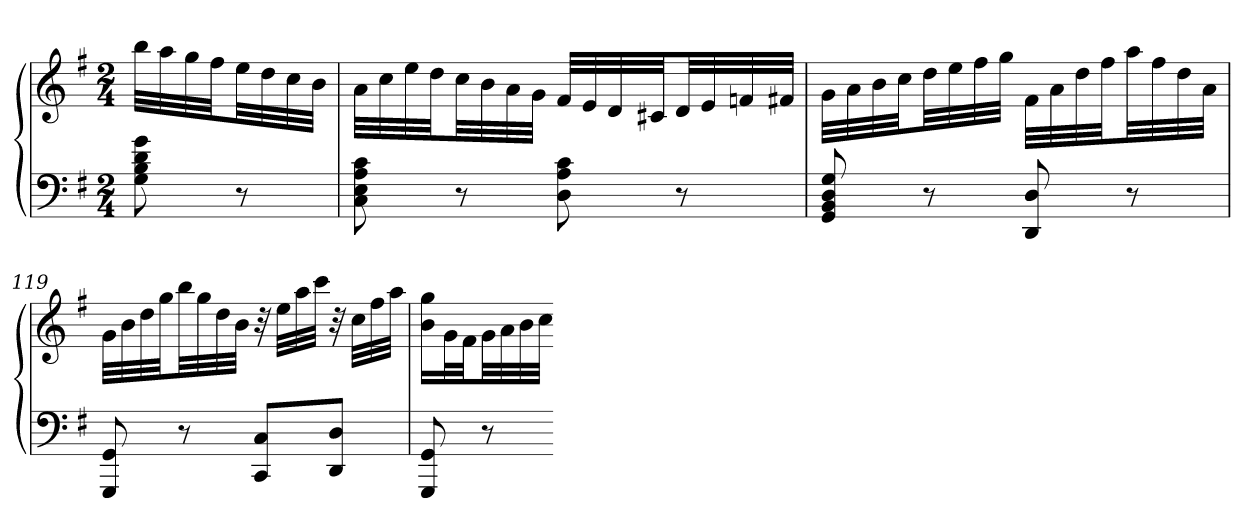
**kern	**kern
*part1	*part1
*staff2	*staff1
*clefF4	*clefG2
*k[f#]	*k[f#]
*G:	*G:
*M2/4	*M2/4
=	=
8G 8B 8d 8g	32bbLLL
.	32aa
.	32gg
.	32ff#JJ
8r	32eeLL
.	32dd
.	32cc
.	32bJJJ
=117	=117
8C 8E 8A 8c	32aLLL
.	32cc
.	32ee
.	32ddJJ
8r	32ccLL
.	32b
.	32a
.	32gJJJ
8D 8A 8c	32f#LLL
.	32e
.	32d
.	32c#XJJ
8r	32dLL
.	32e
.	32fn
.	32f#XJJJ
=118	=118
8GG 8BB 8D 8G	32gLLL
.	32a
.	32b
.	32ccJJ
8r	32ddLL
.	32ee
.	32ff#
.	32ggJJJ
8DD 8D	32f#LLL
.	32a
.	32dd
.	32ff#JJ
8r	32aaLL
.	32ff#
.	32dd
.	32aJJJ
=119	=119
8GGG 8GG	32gLLL
.	32b
.	32dd
.	32ggJJ
8r	32bbLL
.	32gg
.	32dd
.	32bJJJ
8CC 8CL	32r
.	32eeLLL
.	32aa
.	32cccJJJ
8DD 8DJ	32r
.	32ccLLL
.	32ff#
.	32aaJJJ
=120	=120
8GGG 8GG	16b 16ggLL
.	32gL
.	32f#JJ
8r	32gLL
.	32a
.	32b
.	32ccJJJ
=-	=-
*-	*-
